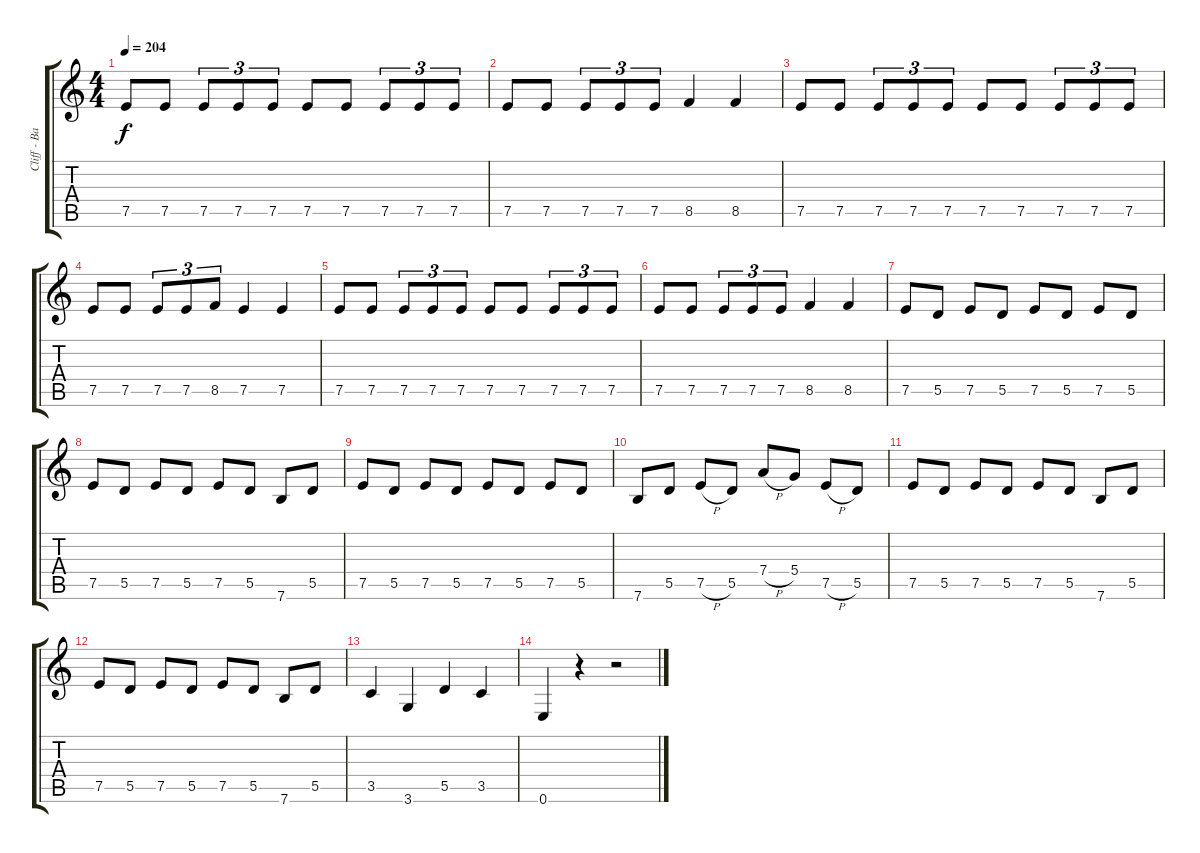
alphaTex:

\track ("Cliff - Bass" "Cliff - Ba") {solo instrument electricbassfinger}
\staff {score tabs}
\tuning (E4 B3 G3 D3 A2 E2) {hide}
\ts (4 4)
\tempo 204
\clef g2
\ks c
7.5.8{dy f} 7.5.8 7.5.8{tu (3 2)} 7.5.8{tu (3 2)} 7.5.8{tu (3 2)} 7.5.8 7.5.8 7.5.8{tu (3 2)} 7.5.8{tu (3 2)} 7.5.8{tu (3 2)} |
7.5.8 7.5.8 7.5.8{tu (3 2)} 7.5.8{tu (3 2)} 7.5.8{tu (3 2)} 8.5.4 8.5.4 |
7.5.8 7.5.8 7.5.8{tu (3 2)} 7.5.8{tu (3 2)} 7.5.8{tu (3 2)} 7.5.8 7.5.8 7.5.8{tu (3 2)} 7.5.8{tu (3 2)} 7.5.8{tu (3 2)} |
7.5.8 7.5.8 7.5.8{tu (3 2)} 7.5.8{tu (3 2)} 8.5.8{tu (3 2)} 7.5.4 7.5.4 |
7.5.8 7.5.8 7.5.8{tu (3 2)} 7.5.8{tu (3 2)} 7.5.8{tu (3 2)} 7.5.8 7.5.8 7.5.8{tu (3 2)} 7.5.8{tu (3 2)} 7.5.8{tu (3 2)} |
7.5.8 7.5.8 7.5.8{tu (3 2)} 7.5.8{tu (3 2)} 7.5.8{tu (3 2)} 8.5.4 8.5.4 |
7.5.8 5.5.8 7.5.8 5.5.8 7.5.8 5.5.8 7.5.8 5.5.8 |
7.5.8 5.5.8 7.5.8 5.5.8 7.5.8 5.5.8 7.6.8 5.5.8 |
7.5.8 5.5.8 7.5.8 5.5.8 7.5.8 5.5.8 7.5.8 5.5.8 |
7.6.8 5.5.8 7.5{h}.8 5.5.8 7.4{h}.8 5.4.8 7.5{h}.8 5.5.8 |
7.5.8 5.5.8 7.5.8 5.5.8 7.5.8 5.5.8 7.6.8 5.5.8 |
7.5.8 5.5.8 7.5.8 5.5.8 7.5.8 5.5.8 7.6.8 5.5.8 |
3.5.4 3.6.4 5.5.4 3.5.4 |
0.6.4 r.4 r.2
